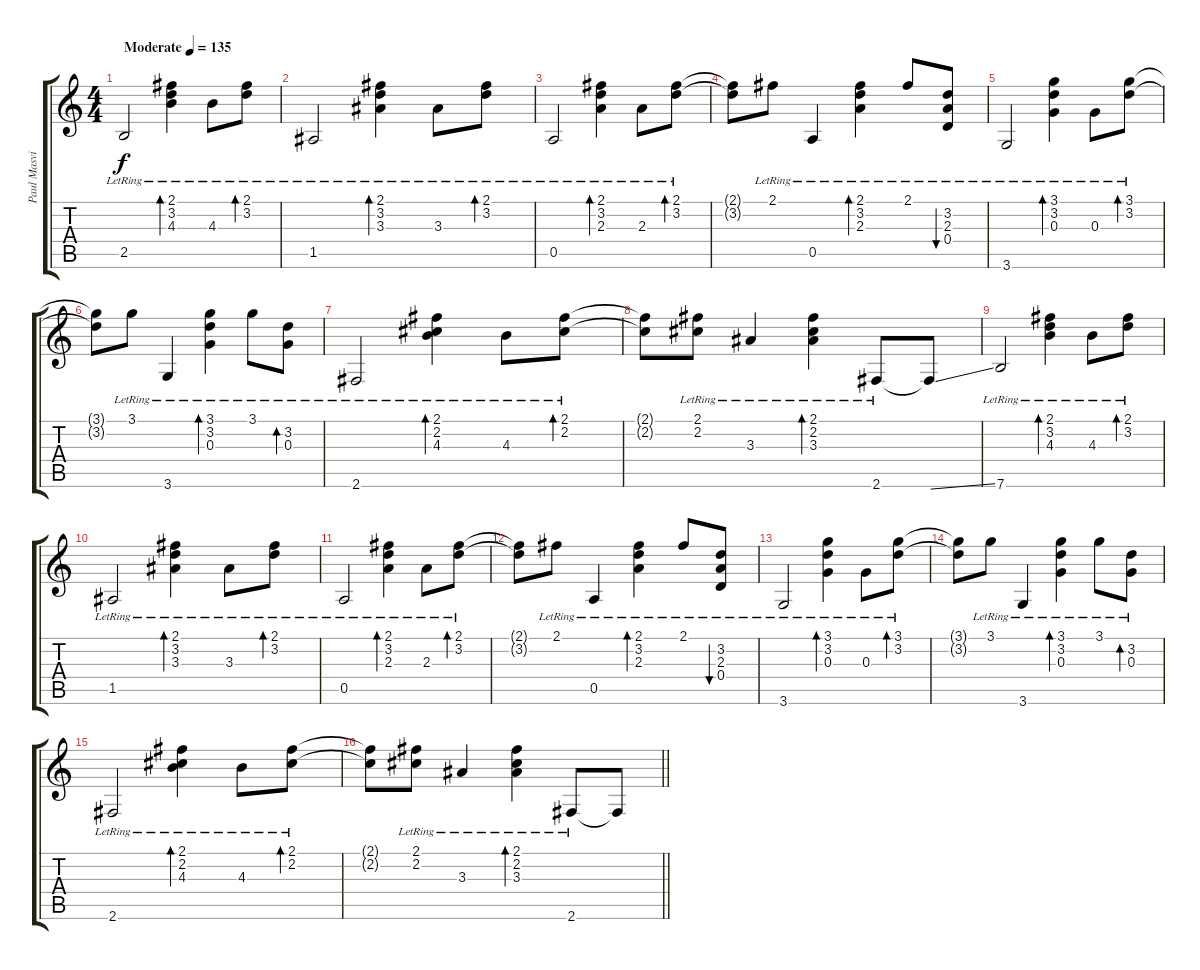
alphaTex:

\track ("Paul Masvidal" "Paul Masvi") {instrument acousticguitarsteel}
\staff {score tabs}
\tuning (E4 B3 G3 D3 A2 E2) {hide}
\ts (4 4)
\tempo (135 "Moderate")
\clef g2
\ks c
2.5{lr}.2{dy f instrument acousticguitarsteel} (2.1{lr} 3.2{lr} 4.3{lr}).4{bd 120} 4.3{lr}.8 (2.1{lr} 3.2{lr}).8{bd 120} |
1.5{lr}.2 (2.1{lr} 3.2{lr} 3.3{lr}).4{bd 120} 3.3{lr}.8 (2.1{lr} 3.2{lr}).8{bd 120} |
0.5{lr}.2 (2.1{lr} 3.2{lr} 2.3{lr}).4{bd 120} 2.3{lr}.8 (2.1{lr} 3.2{lr}).8{bd 120} |
(2.1{t} 3.2{t}).8 2.1{lr}.8 0.5{lr}.4 (2.1{lr} 3.2{lr} 2.3{lr}).4{bd 120} 2.1{lr}.8 (3.2{lr} 2.3{lr} 0.4{lr}).8{bu 120} |
3.6{lr}.2 (3.1{lr} 3.2{lr} 0.3{lr}).4{bd 120} 0.3{lr}.8 (3.1{lr} 3.2{lr}).8{bd 120} |
(3.1{t} 3.2{t}).8 3.1{lr}.8 3.6{lr}.4 (3.1{lr} 3.2{lr} 0.3{lr}).4{bd 120} 3.1{lr}.8 (3.2{lr} 0.3{lr}).8{bd 120} |
2.6{lr}.2 (2.1{lr} 2.2{lr} 4.3{lr}).4{bd 120} 4.3{lr}.8 (2.1{lr} 2.2{lr}).8{bd 120} |
(2.1{t} 2.2{t}).8 (2.1{lr} 2.2{lr}).8 3.3{lr}.4 (2.1{lr} 2.2{lr} 3.3{lr}).4{bd 120} 2.6{lr}.8 2.6{ss t}.8 |
7.6{lr}.2 (2.1{lr} 3.2{lr} 4.3{lr}).4{bd 120} 4.3{lr}.8 (2.1{lr} 3.2{lr}).8{bd 120} |
1.5{lr}.2 (2.1{lr} 3.2{lr} 3.3{lr}).4{bd 120} 3.3{lr}.8 (2.1{lr} 3.2{lr}).8{bd 120} |
0.5{lr}.2 (2.1{lr} 3.2{lr} 2.3{lr}).4{bd 120} 2.3{lr}.8 (2.1{lr} 3.2{lr}).8{bd 120} |
(2.1{t} 3.2{t}).8 2.1{lr}.8 0.5{lr}.4 (2.1{lr} 3.2{lr} 2.3{lr}).4{bd 120} 2.1{lr}.8 (3.2{lr} 2.3{lr} 0.4{lr}).8{bu 120} |
3.6{lr}.2 (3.1{lr} 3.2{lr} 0.3{lr}).4{bd 120} 0.3{lr}.8 (3.1{lr} 3.2{lr}).8{bd 120} |
(3.1{t} 3.2{t}).8 3.1{lr}.8 3.6{lr}.4 (3.1{lr} 3.2{lr} 0.3{lr}).4{bd 120} 3.1{lr}.8 (3.2{lr} 0.3{lr}).8{bd 120} |
2.6{lr}.2 (2.1{lr} 2.2{lr} 4.3{lr}).4{bd 120} 4.3{lr}.8 (2.1{lr} 2.2{lr}).8{bd 120} |
\barLineRight lightlight
(2.1{t} 2.2{t}).8 (2.1{lr} 2.2{lr}).8 3.3{lr}.4 (2.1{lr} 2.2{lr} 3.3{lr}).4{bd 120} 2.6{lr}.8 2.6{ss t}.8
